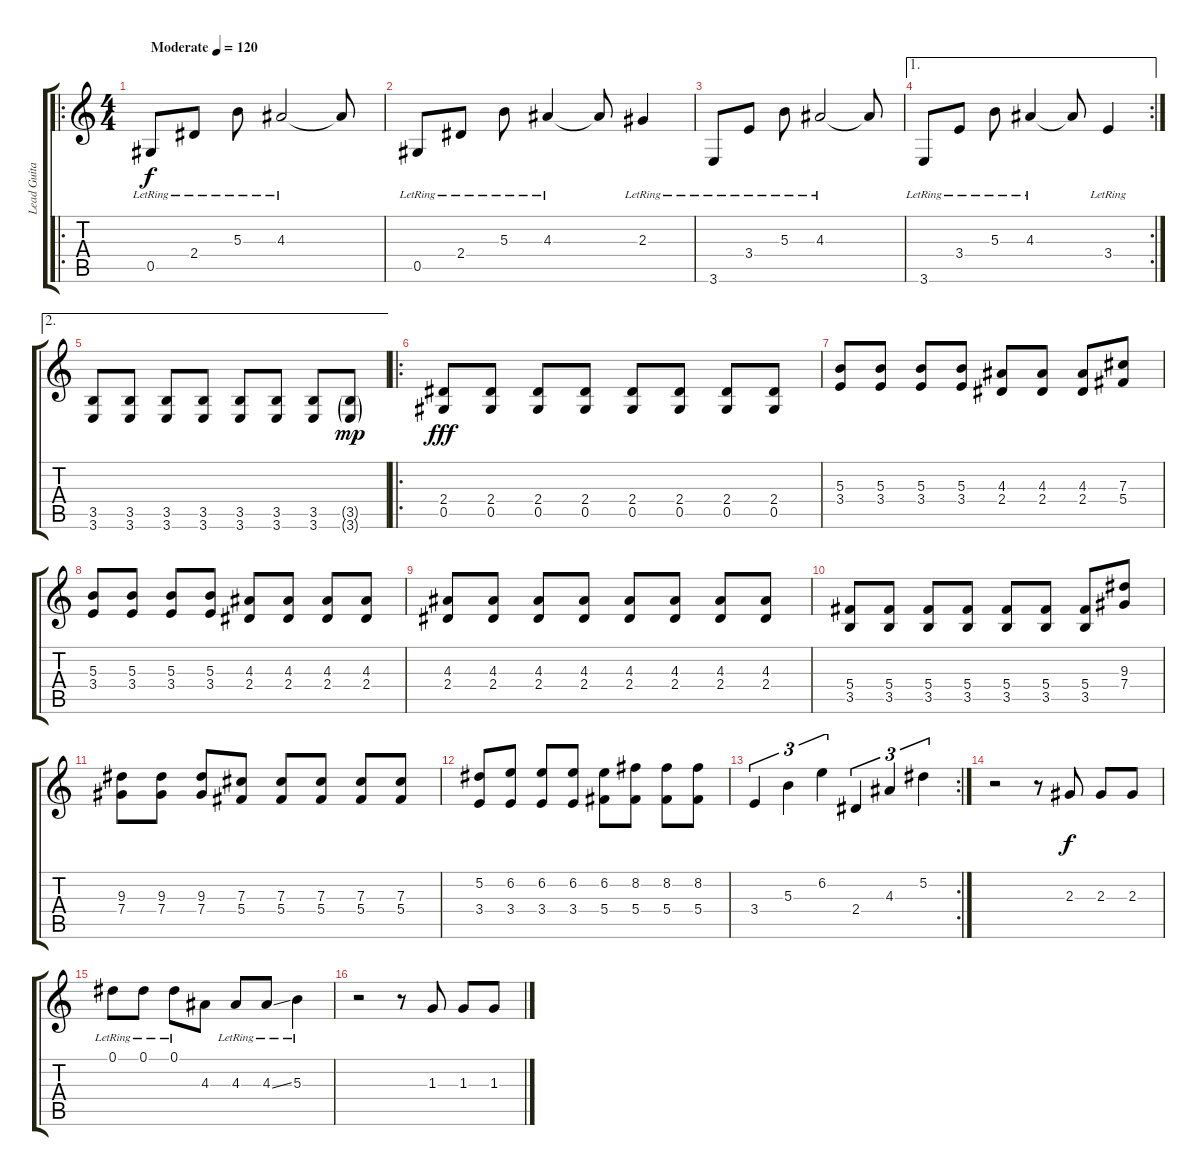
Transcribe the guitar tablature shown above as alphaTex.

\track ("Lead Guitar" "Lead Guita") {instrument distortionguitar}
\staff {score tabs}
\tuning (Eb4 Bb3 Gb3 Db3 Ab2 Db2) {hide}
\ro
\ts (4 4)
\tempo (120 "Moderate")
\clef g2
\ks c
0.5{lr}.8{dy f instrument acousticguitarnylon} 2.4{lr}.8 5.3{lr}.8 4.3{lr}.2 4.3{t}.8 |
0.5{lr}.8 2.4{lr}.8 5.3{lr}.8 4.3{lr}.4 4.3{t}.8 2.3{lr}.4 |
3.6{lr}.8 3.4{lr}.8 5.3{lr}.8 4.3{lr}.2 4.3{t}.8 |
\ae 1
\rc 2
3.6{lr}.8 3.4{lr}.8 5.3{lr}.8 4.3{lr}.4 4.3{t}.8 3.4{lr}.4 |
\ae 2
(3.5 3.6).8 (3.5 3.6).8 (3.5 3.6).8 (3.5 3.6).8 (3.5 3.6).8 (3.5 3.6).8 (3.5 3.6).8 (3.5{g} 3.6{g}).8{dy mp} |
\ro
(2.4 0.5).8{dy fff instrument distortionguitar} (2.4 0.5).8 (2.4 0.5).8 (2.4 0.5).8 (2.4 0.5).8 (2.4 0.5).8 (2.4 0.5).8 (2.4 0.5).8 |
(5.3 3.4).8 (5.3 3.4).8 (5.3 3.4).8 (5.3 3.4).8 (4.3 2.4).8 (4.3 2.4).8 (4.3 2.4).8 (7.3 5.4).8 |
(5.3 3.4).8 (5.3 3.4).8 (5.3 3.4).8 (5.3 3.4).8 (4.3 2.4).8 (4.3 2.4).8 (4.3 2.4).8 (4.3 2.4).8 |
(4.3 2.4).8 (4.3 2.4).8 (4.3 2.4).8 (4.3 2.4).8 (4.3 2.4).8 (4.3 2.4).8 (4.3 2.4).8 (4.3 2.4).8 |
(5.4 3.5).8 (5.4 3.5).8 (5.4 3.5).8 (5.4 3.5).8 (5.4 3.5).8 (5.4 3.5).8 (5.4 3.5).8 (9.3 7.4).8 |
(9.3 7.4).8 (9.3 7.4).8 (9.3 7.4).8 (7.3 5.4).8 (7.3 5.4).8 (7.3 5.4).8 (7.3 5.4).8 (7.3 5.4).8 |
(5.2 3.4).8 (6.2 3.4).8 (6.2 3.4).8 (6.2 3.4).8 (6.2 5.4).8 (8.2 5.4).8 (8.2 5.4).8 (8.2 5.4).8 |
\rc 2
3.4.4{tu (3 2) instrument electricguitarclean} 5.3.4{tu (3 2)} 6.2.4{tu (3 2)} 2.4.4{tu (3 2)} 4.3.4{tu (3 2)} 5.2.4{tu (3 2)} |
r.2{balance 0 instrument distortionguitar} r.8 2.3.8{dy f} 2.3.8 2.3.8 |
0.1{lr}.8 0.1{lr}.8 0.1{lr}.8 4.3.8 4.3{lr}.8 4.3{ss lr}.8 5.3{lr}.4 |
r.2 r.8 1.3.8 1.3.8 1.3.8
